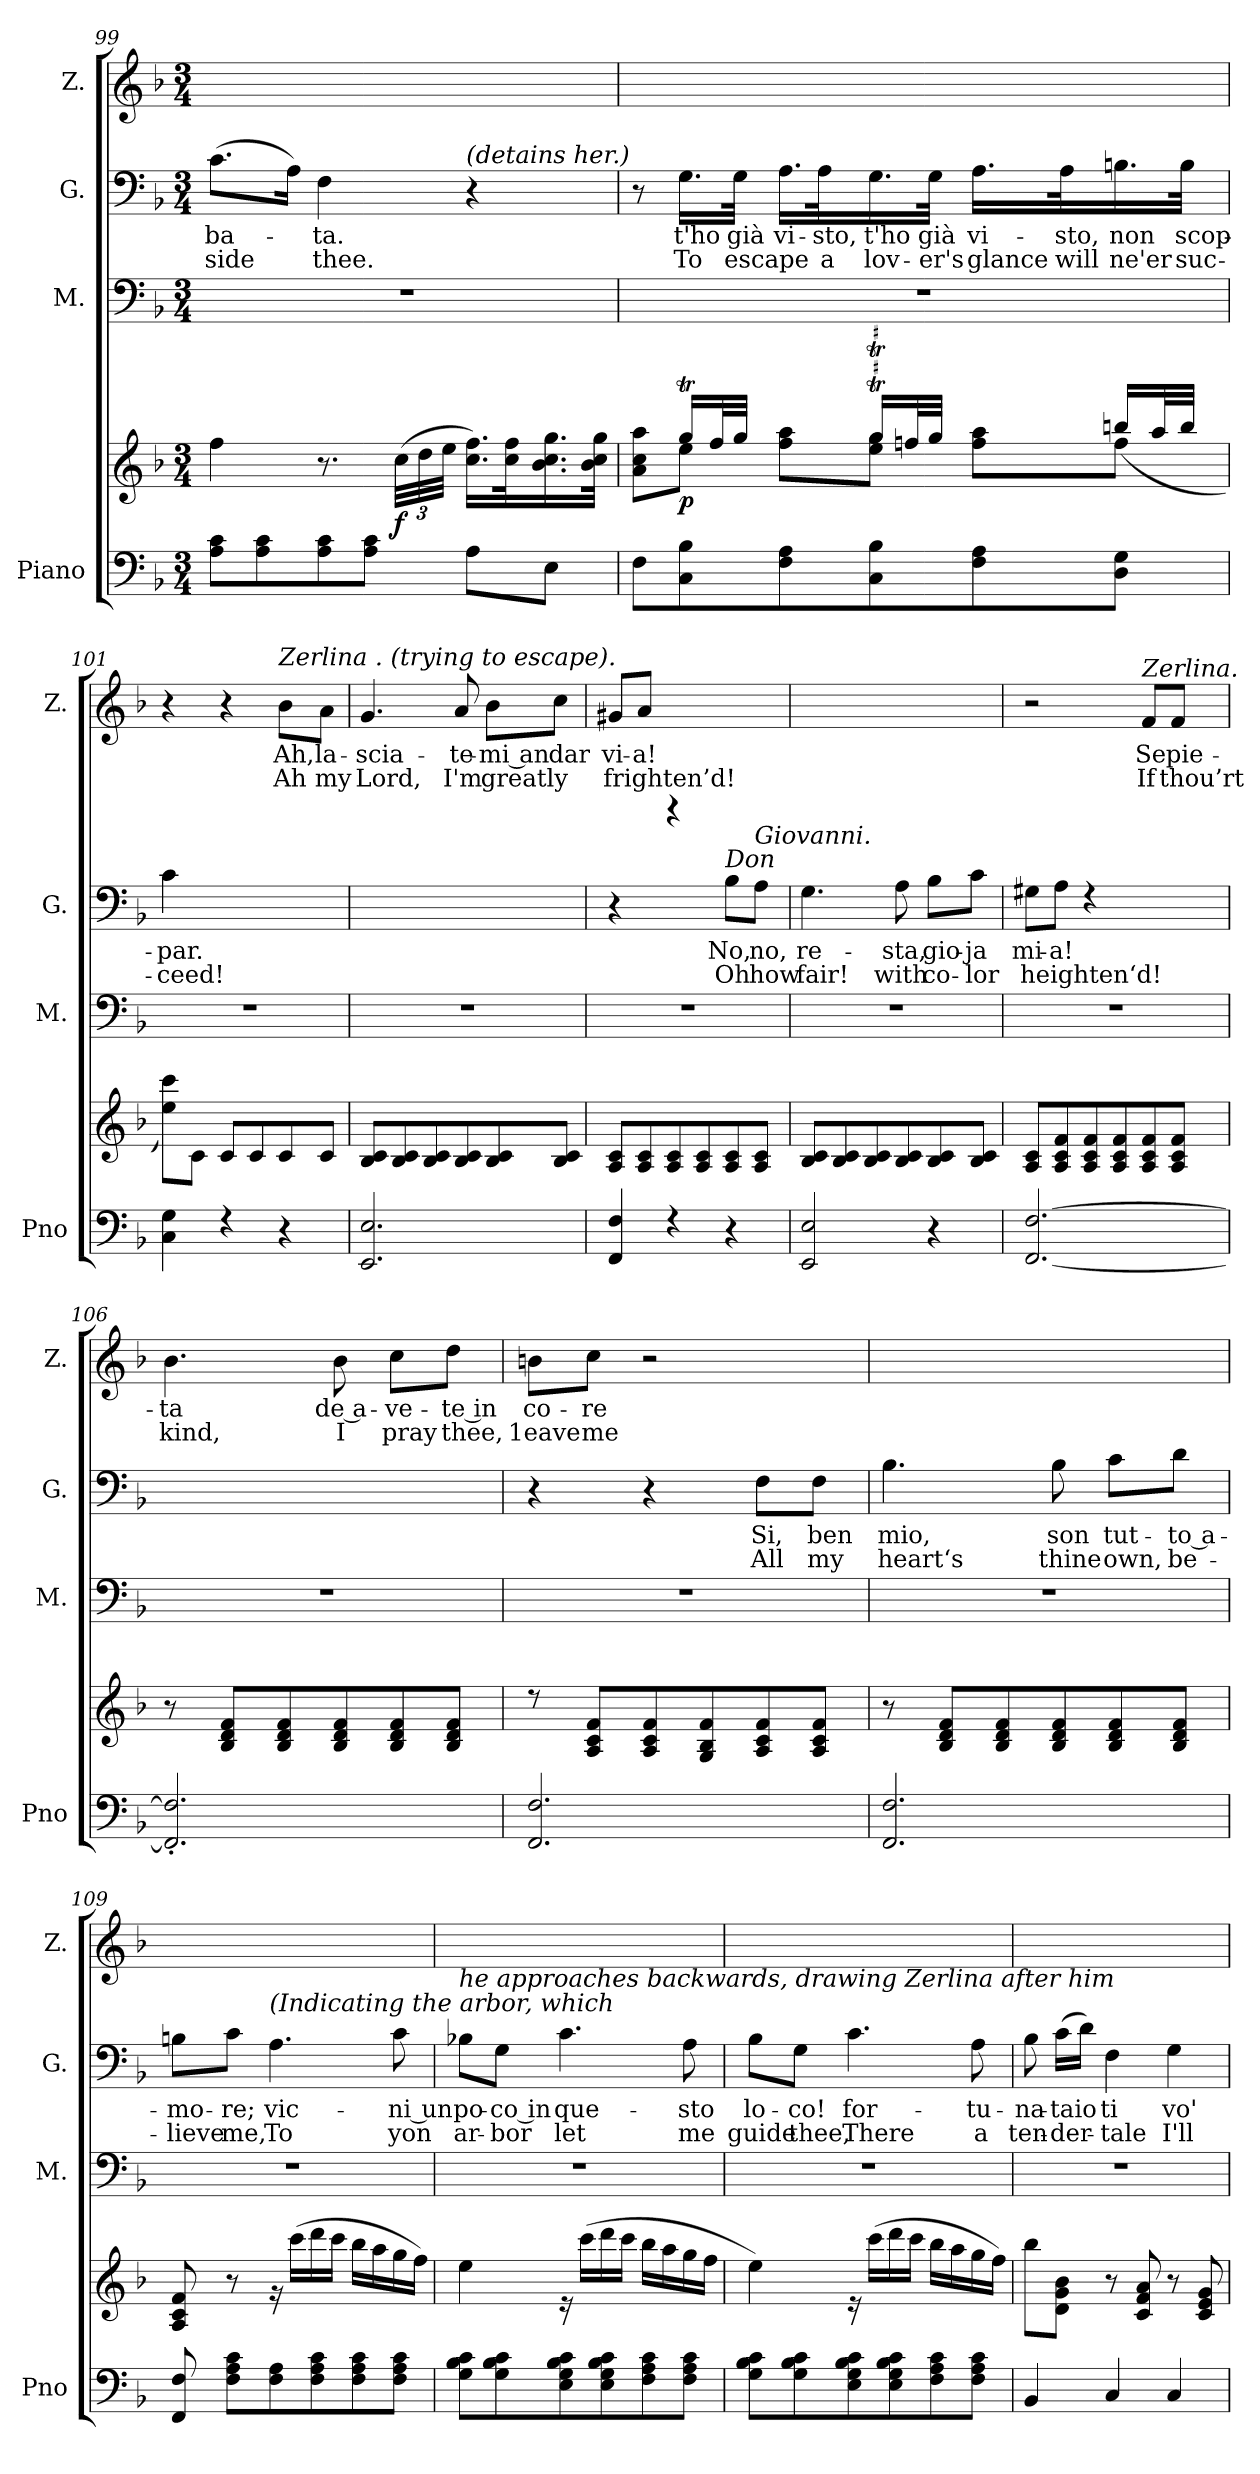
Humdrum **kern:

**kern	**kern	**dynam	**kern	**kern	**text	**text	**kern	**text	**text
*part4	*part4	*part4	*part3	*part2	*part2	*part2	*part1	*part1	*part1
*staff5	*staff4	*staff4/5	*staff3	*staff2	*staff2	*staff2	*staff1	*staff1	*staff1
*I"Piano	*	*	*I"M.	*I"G.	*	*	*I"Z.	*	*
*I'Pno	*	*	*I'M.	*I'G.	*	*	*I'Z.	*	*
*clefF4	*clefG2	*	*clefF4	*clefF4	*	*	*clefG2	*	*
*k[b-]	*k[b-]	*	*k[b-]	*k[b-]	*	*	*k[b-]	*	*
*M3/4	*M3/4	*	*M3/4	*M3/4	*	*	*M3/4	*	*
=99	=99	=99	=99	=99	=99	=99	=99	=99	=99
!	!	!	!	!	!LO:LY:b	!LO:LY:b	!	!	!
8A\ 8c\L	4ff\	.	2.r	(>8.c\L	-ba-	-side	2.ryy	.	.
8A\ 8c\	.	.	.	.	.	.	.	.	.
.	.	.	.	16A\Jk)	.	.	.	.	.
!	!	!	!	!	!LO:LY:b	!LO:LY:b	!	!	!
8A\ 8c\	8.r	.	.	4F\	ta.	thee.	.	.	.
8A\ 8c\J	.	.	.	.	.	.	.	.	.
*	*Xbrackettup	*	*	*	*	*	*	*	*
!	!	!LO:DY:b	!	!	!	!	!	!	!
.	(>48cc\LLL	f	.	.	.	.	.	.	.
.	48dd\	.	.	.	.	.	.	.	.
.	48ee\JJJ	.	.	.	.	.	.	.	.
!	!	!	!	!LO:TX:a:i:t=(detains her.)	!	!	!	!	!
8A\L	16.cc\ 16.ff\LL)	.	.	4r	.	.	.	.	.
.	32cc\ 32ff\K	.	.	.	.	.	.	.	.
8E\J	16.b-\ 16.cc\ 16.gg\	.	.	.	.	.	.	.	.
.	32b-\ 32cc\ 32gg\JJk	.	.	.	.	.	.	.	.
!!LO:PB:g=z
=100	=100	=100	=100	=100	=100	=100	=100	=100	=100
*	*^	*	*	*	*	*	*	*	*
8F\L	8a\ 8cc\ 8aa\L	8ryy	.	2.r	8r	.	.	2.ryy	.	.
!	!	!	!LO:DY:b	!	!	!LO:LY:b	!LO:LY:b	!	!	!
8C\ 8B-\	8eet\J	16gg/LL	p	.	16.G\LL	t'ho	To	.	.	.
.	.	32ff/L	.	.	.	.	.	.	.	.
!	!	!	!	!	!	!LO:LY:b	!LO:LY:b	!	!	!
.	.	32gg/JJJ	.	.	32G\JJk	già	escape	.	.	.
!	!	!	!	!	!	!LO:LY:b	!	!	!	!
8F\ 8A\	8ff\ 8aa\L	8ryy	.	.	16.A\LL	vi-	.	.	.	.
!	!	!	!	!	!	!LO:LY:b	!LO:LY:b	!	!	!
.	.	.	.	.	32A\K	-sto,	a	.	.	.
!	!	!	!	!	!	!LO:LY:b	!LO:LY:b	!	!	!
8C\ 8B-\	8ee\T 8gg\TJ	16gg/LL	.	.	16.G\	t'ho	lov-	.	.	.
.	.	32ff/L	.	.	.	.	.	.	.	.
!	!	!	!	!	!	!LO:LY:b	!LO:LY:b	!	!	!
.	.	32gg:/JJJ	.	.	32G\JJk	già	-er's	.	.	.
!	!	!	!	!	!	!LO:LY:b	!LO:LY:b	!	!	!
8F\ 8A\	8ff\ 8aa\L	8ryy	.	.	16.A\LL	vi-	glance	.	.	.
!	!	!	!	!	!	!LO:LY:b	!LO:LY:b	!	!	!
.	.	.	.	.	32A\K	-sto,	will	.	.	.
!	!	!	!	!	!	!LO:LY:b	!LO:LY:b	!	!	!
8D\ 8G\J	8ff\J	(>16bbn/LL	.	.	16.Bn\	non	ne'er	.	.	.
.	.	32aa/L	.	.	.	.	.	.	.	.
!	!	!	!	!	!	!LO:LY:b	!LO:LY:b	!	!	!
.	.	32bb/JJJ	.	.	32B\JJk	scop-	suc-	.	.	.
=101	=101	=101	=101	=101	=101	=101	=101	=101	=101	=101
!	!	!	!	!	!	!LO:LY:b	!LO:LY:b	!	!	!
*	*v	*v	*	*	*	*	*	*	*	*
4C\ 4G\	8ee\ 8ccc\L)	.	2.r	4c\	-par.	-ceed!	4r	.	.
.	8c\J	.	.	.	.	.	.	.	.
4rF	8c/L	.	.	2ryy	.	.	4r	.	.
.	8c/	.	.	.	.	.	.	.	.
!	!	!	!	!	!	!	!LO:TX:a:i:t=Zerlina . (trying to escape).	!	!
!	!	!	!	!	!	!	!	!LO:LY:b	!LO:LY:b
4r	8c/	.	.	.	.	.	8b-\L	Ah,	Ah
!	!	!	!	!	!	!	!	!LO:LY:b	!LO:LY:b
.	8c/J	.	.	.	.	.	8a\J	la-	my
=102	=102	=102	=102	=102	=102	=102	=102	=102	=102
!	!	!	!	!	!	!	!	!LO:LY:b	!LO:LY:b
2.EE/ 2.E/	8B-/ 8c/L	.	2.r	2.ryy	.	.	4.g/	-scia-	Lord,
.	8B-/ 8c/	.	.	.	.	.	.	.	.
.	8B-/ 8c/	.	.	.	.	.	.	.	.
!	!	!	!	!	!	!	!	!LO:LY:b	!LO:LY:b
.	8B-/ 8c/	.	.	.	.	.	8a/	te-	I'm
!	!	!	!	!	!	!	!	!LO:LY:b	!LO:LY:b
.	8B-/ 8c/	.	.	.	.	.	8b-\L	mi an	greatly
!	!	!	!	!	!	!	!	!LO:LY:b	!
.	8B-/ 8c/J	.	.	.	.	.	8cc\J	dar	.
!!LO:LB:g=z
=103	=103	=103	=103	=103	=103	=103	=103	=103	=103
!	!	!	!	!	!	!	!	!LO:LY:b	!LO:LY:b
4FF/ 4F/	8A/ 8c/L	.	2.r	4r	.	.	8g#X/L	vi-	-frighten’d!
!	!	!	!	!	!	!	!	!LO:LY:b	!
.	8A/ 8c/	.	.	.	.	.	8a/J	-a!	.
4rF	8A/ 8c/	.	.	4raa	.	.	2ryy	.	.
.	8A/ 8c/	.	.	.	.	.	.	.	.
!	!	!	!	!LO:TX:a:i:t=Don	!	!	!	!	!
!	!	!	!	!	!LO:LY:b	!LO:LY:b	!	!	!
4r	8A/ 8c/	.	.	8B-\L	No,	Oh	.	.	.
!	!	!	!	!LO:TX:a:i:t=Giovanni.	!	!	!	!	!
!	!	!	!	!	!LO:LY:b	!LO:LY:b	!	!	!
.	8A/ 8c/J	.	.	8A\J	no,	how	.	.	.
=104	=104	=104	=104	=104	=104	=104	=104	=104	=104
!	!	!	!	!	!LO:LY:b	!LO:LY:b	!	!	!
2EE/ 2E/	8B-/ 8c/L	.	2.r	4.G\	re-	fair!	2.ryy	.	.
.	8B-/ 8c/	.	.	.	.	.	.	.	.
.	8B-/ 8c/	.	.	.	.	.	.	.	.
!	!	!	!	!	!LO:LY:b	!LO:LY:b	!	!	!
.	8B-/ 8c/	.	.	8A\	-sta,	with	.	.	.
!	!	!	!	!	!LO:LY:b	!LO:LY:b	!	!	!
4r	8B-/ 8c/	.	.	8B-\L	gio-	co-	.	.	.
!	!	!	!	!	!LO:LY:b	!LO:LY:b	!	!	!
.	8B-/ 8c/J	.	.	8c\J	-ja	-lor	.	.	.
=105	=105	=105	=105	=105	=105	=105	=105	=105	=105
!	!	!	!	!	!LO:LY:b	!LO:LY:b	!	!	!
[2.FF/ [2.F/	8A/ 8c/L	.	2.r	8G#X\L	mi-	heighten‘d!	2r	.	.
!	!	!	!	!	!LO:LY:b	!	!	!	!
.	8A/ 8c/ 8f/	.	.	8A\J	-a!	.	.	.	.
.	8A/ 8c/ 8f/	.	.	4rF	.	.	.	.	.
.	8A/ 8c/ 8f/	.	.	.	.	.	.	.	.
!	!	!	!	!	!	!	!LO:TX:a:i:t=Zerlina.	!	!
!	!	!	!	!	!	!	!	!LO:LY:b	!LO:LY:b
.	8A/ 8c/ 8f/	.	.	4ryy	.	.	8f/L	Se	If
!	!	!	!	!	!	!	!	!LO:LY:b	!LO:LY:b
.	8A/ 8c/ 8f/J	.	.	.	.	.	8f/J	pie-	thou’rt
=106	=106	=106	=106	=106	=106	=106	=106	=106	=106
!	!	!	!	!	!	!	!	!LO:LY:b	!LO:LY:b
2.FF/]' 2.F/]'	8r	.	2.r	2.ryy	.	.	4.b-\	ta	kind,
.	8B-/ 8d/ 8f/L	.	.	.	.	.	.	.	.
.	8B-/ 8d/ 8f/	.	.	.	.	.	.	.	.
!	!	!	!	!	!	!	!	!LO:LY:b	!LO:LY:b
.	8B-/ 8d/ 8f/	.	.	.	.	.	8b-\	de a-	I
!	!	!	!	!	!	!	!	!LO:LY:b	!LO:LY:b
.	8B-/ 8d/ 8f/	.	.	.	.	.	8cc\L	-ve-	pray
!	!	!	!	!	!	!	!	!LO:LY:b	!LO:LY:b
.	8B-/ 8d/ 8f/J	.	.	.	.	.	8dd\J	-te in	thee,
!!LO:LB:g=z
=107	=107	=107	=107	=107	=107	=107	=107	=107	=107
!	!	!	!	!	!	!	!	!LO:LY:b	!LO:LY:b
2.FF/ 2.F/	8rdd	.	2.r	4r	.	.	8bn\L	co-	1eave
!	!	!	!	!	!	!	!	!LO:LY:b	!LO:LY:b
.	8A/ 8c/ 8f/L	.	.	.	.	.	8cc\J	-re	me
.	8A/ 8c/ 8f/	.	.	4r	.	.	2r	.	.
.	8G/ 8B-/ 8f/	.	.	.	.	.	.	.	.
!	!	!	!	!	!LO:LY:b	!LO:LY:b	!	!	!
.	8A/ 8c/ 8f/	.	.	8F\L	Si,	All	.	.	.
!	!	!	!	!	!LO:LY:b	!LO:LY:b	!	!	!
.	8A/ 8c/ 8f/J	.	.	8F\J	-ben	my	.	.	.
=108	=108	=108	=108	=108	=108	=108	=108	=108	=108
!	!	!	!	!	!LO:LY:b	!LO:LY:b	!	!	!
2.FF/ 2.F/	8r	.	2.r	4.B-\	mio,	heart‘s	2.ryy	.	.
.	8B-/ 8d/ 8f/L	.	.	.	.	.	.	.	.
.	8B-/ 8d/ 8f/	.	.	.	.	.	.	.	.
!	!	!	!	!	!LO:LY:b	!LO:LY:b	!	!	!
.	8B-/ 8d/ 8f/	.	.	8B-\	son	thine	.	.	.
!	!	!	!	!	!LO:LY:b	!LO:LY:b	!	!	!
.	8B-/ 8d/ 8f/	.	.	8c\L	tut-	own,	.	.	.
!	!	!	!	!	!LO:LY:b	!LO:LY:b	!	!	!
.	8B-/ 8d/ 8f/J	.	.	8d\J	to a-	be-	.	.	.
=109	=109	=109	=109	=109	=109	=109	=109	=109	=109
!	!	!	!	!	!LO:LY:b	!LO:LY:b	!	!	!
8FF/ 8F/	8A/ 8c/ 8f/	.	2.r	8Bn\L	-mo-	-lieve	2.ryy	.	.
!	!	!	!	!	!LO:LY:b	!LO:LY:b	!	!	!
8F\ 8A\ 8c\L	8r	.	.	8c\J	-re;	me,	.	.	.
!	!	!	!	!LO:TX:a:i:t=(Indicating the arbor, which	!	!	!	!	!
!	!	!	!	!	!LO:LY:b	!LO:LY:b	!	!	!
8F\ 8A\	16rg	.	.	4.A\	vic-	To	.	.	.
.	(>16ccc\LL	.	.	.	.	.	.	.	.
8F\ 8A\ 8c\	16ddd\	.	.	.	.	.	.	.	.
.	16ccc\JJ	.	.	.	.	.	.	.	.
8F\ 8A\ 8c\	16bb-\LL	.	.	.	.	.	.	.	.
.	16aa\	.	.	.	.	.	.	.	.
!	!	!	!	!	!LO:LY:b	!LO:LY:b	!	!	!
8F\ 8A\ 8c\J	16gg\	.	.	8c\	-ni un	yon	.	.	.
.	16ff\JJ)	.	.	.	.	.	.	.	.
!!LO:LB:g=z
=110	=110	=110	=110	=110	=110	=110	=110	=110	=110
!	!	!	!	!LO:TX:a:i:t=he approaches backwards, drawing Zerlina after him	!	!	!	!	!
!	!	!	!	!	!LO:LY:b	!LO:LY:b	!	!	!
8G\ 8B-\ 8c\L	4ee\	.	2.r	8B-X\L	po -	ar-	2.ryy	.	.
!	!	!	!	!	!LO:LY:b	!LO:LY:b	!	!	!
8G\ 8B-\ 8c\	.	.	.	8G\J	co in	-bor	.	.	.
!	!	!	!	!	!LO:LY:b	!LO:LY:b	!	!	!
8E\ 8G\ 8B-\ 8c\	16re	.	.	4.c\	que-	let	.	.	.
.	(>16ccc\LL	.	.	.	.	.	.	.	.
8E\ 8G\ 8B-\ 8c\	16ddd\	.	.	.	.	.	.	.	.
.	16ccc\JJ	.	.	.	.	.	.	.	.
8F\ 8A\ 8c\	16bb-\LL	.	.	.	.	.	.	.	.
.	16aa\	.	.	.	.	.	.	.	.
!	!	!	!	!	!LO:LY:b	!LO:LY:b	!	!	!
8F\ 8A\ 8c\J	16gg\	.	.	8A\	-sto	me	.	.	.
.	16ff\JJ	.	.	.	.	.	.	.	.
=111	=111	=111	=111	=111	=111	=111	=111	=111	=111
!	!	!	!	!	!LO:LY:b	!LO:LY:b	!	!	!
8G\ 8B-\ 8c\L	4ee\)	.	2.r	8B-\L	lo-	guide	2.ryy	.	.
!	!	!	!	!	!LO:LY:b	!LO:LY:b	!	!	!
8G\ 8B-\ 8c\	.	.	.	8G\J	-co!	thee,	.	.	.
!	!	!	!	!	!LO:LY:b	!LO:LY:b	!	!	!
8E\ 8G\ 8B-\ 8c\	16re	.	.	4.c\	for-	There	.	.	.
.	(>16ccc\LL	.	.	.	.	.	.	.	.
8E\ 8G\ 8B-\ 8c\	16ddd\	.	.	.	.	.	.	.	.
.	16ccc\JJ	.	.	.	.	.	.	.	.
8F\ 8A\ 8c\	16bb-\LL	.	.	.	.	.	.	.	.
.	16aa\	.	.	.	.	.	.	.	.
!	!	!	!	!	!LO:LY:b	!LO:LY:b	!	!	!
8F\ 8A\ 8c\J	16gg\	.	.	8A\	-tu-	a	.	.	.
.	16ff\JJ)	.	.	.	.	.	.	.	.
=112	=112	=112	=112	=112	=112	=112	=112	=112	=112
!	!	!	!	!	!LO:LY:b	!LO:LY:b	!	!	!
4BB-/	8bb-\L	.	2.r	8B-\	-na-	ten-	2.ryy	.	.
!	!	!	!	!	!LO:LY:b	!LO:LY:b	!	!	!
.	8d\ 8g\ 8b-\J	.	.	(>16c\LL	-ta	-der-	.	.	.
!	!	!	!	!	!LO:LY:b	!	!	!	!
.	.	.	.	16d\JJ)	io	.	.	.	.
!	!	!	!	!	!LO:LY:b	!LO:LY:b	!	!	!
4C/	8r	.	.	4F\	ti	-tale	.	.	.
.	8c/ 8f/ 8a/	.	.	.	.	.	.	.	.
!	!	!	!	!	!LO:LY:b	!LO:LY:b	!	!	!
4C/	8r	.	.	4G\	vo'	I'll	.	.	.
.	8c/ 8e/ 8g/	.	.	.	.	.	.	.	.
=	=	=	=	=	=	=	=	=	=
*-	*-	*-	*-	*-	*-	*-	*-	*-	*-
